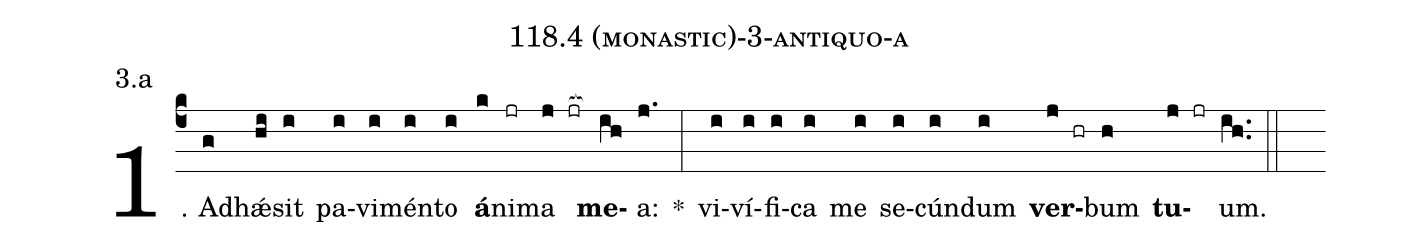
name: 118.4 (monastic)-3-antiquo-a;
annotation: 3.a;
%%
(c4)1. Ad(g)hǽ(hi)sit(i) pa(i)vi(i)mén(i)to(i) <b>á</b>(k)ni(jr)ma(j jr[ocb:1{]) <b>me</b>(ih[ocb:0}])a:(j.) *(:) vi(i)ví(i)fi(i)ca(i) me(i) se(i)cún(i)dum(i) <b>ver</b>(j hr)bum(h) <b>tu</b>(j jr)um.(ih..) (::)
